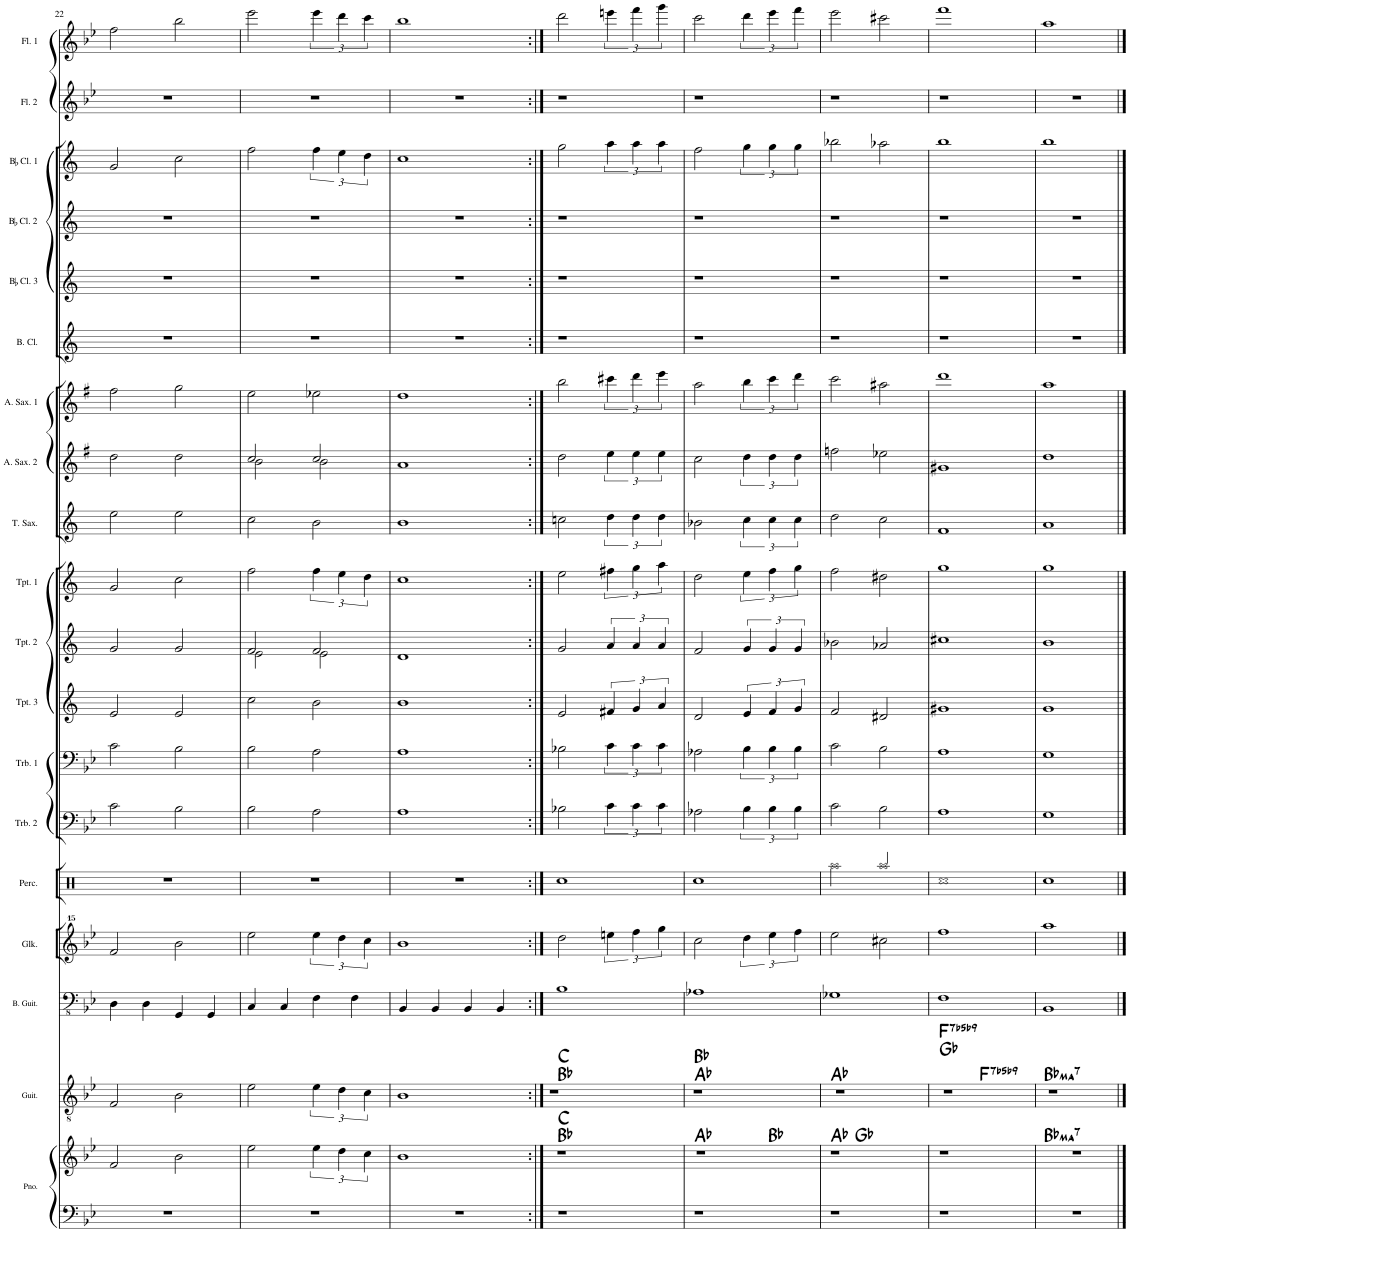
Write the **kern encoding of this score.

**kern	**kern	**harte	**kern	**harte	**kern	**kern	**kern	**kern	**kern	**kern	**kern	**kern	**kern	**kern	**kern	**kern	**kern	**kern	**kern	**kern	**kern
*part19	*part19	*part19	*part18	*part18	*part17	*part16	*part15	*part14	*part13	*part12	*part11	*part10	*part9	*part8	*part7	*part6	*part5	*part4	*part3	*part2	*part1
*staff20	*staff19	*	*staff18	*	*staff17	*staff16	*staff15	*staff14	*staff13	*staff12	*staff11	*staff10	*staff9	*staff8	*staff7	*staff6	*staff5	*staff4	*staff3	*staff2	*staff1
*I"Piano	*	*	*I"Guitar	*	*I"Bass Guitar	*I"Glockenspiel	*I"Percussion	*I"Trombone 2	*I"Trombone 1	*I"BaccidentalFlat Trumpet 3	*I"BaccidentalFlat Trumpet 2	*I"BaccidentalFlat Trumpet 1	*I"Tenor Saxophone	*I"Alto Saxophone 2	*I"Alto Saxophone 1	*I"Bass Clarinet	*I"BaccidentalFlat Clarinet 3	*I"BaccidentalFlat Clarinet 2	*I"BaccidentalFlat Clarinet 1	*I"Flute 2	*I"Flute 1
*I'Pno.	*	*	*I'Guit.	*	*I'B. Guit.	*I'Glk.	*I'Perc.	*I'Trb. 2	*I'Trb. 1	*I'Tpt. 3	*I'Tpt. 2	*I'Tpt. 1	*I'T. Sax.	*I'A. Sax. 2	*I'A. Sax. 1	*I'B. Cl.	*I'BaccidentalFlat Cl. 3	*I'BaccidentalFlat Cl. 2	*I'BaccidentalFlat Cl. 1	*I'Fl. 2	*I'Fl. 1
!!LO:PB:g=z
*clefF4	*clefG2	*	*clefGv2	*	*clefFv4	*clefG^^2	*clefX	*clefF4	*clefF4	*clefG2	*clefG2	*clefG2	*clefG2	*clefG2	*clefG2	*clefG2	*clefG2	*clefG2	*clefG2	*clefG2	*clefG2
*	*	*	*	*	*	*	*	*	*	*Trd1c2	*Trd1c2	*Trd1c2	*Trd8c14	*Trd5c9	*Trd5c9	*Trd8c14	*Trd1c2	*Trd1c2	*Trd1c2	*	*
*k[b-e-]	*k[b-e-]	*	*k[b-e-]	*	*k[b-e-]	*k[b-e-]	*k[]	*k[b-e-]	*k[b-e-]	*k[]	*k[]	*k[]	*k[]	*k[f#]	*k[f#]	*k[]	*k[]	*k[]	*k[]	*k[b-e-]	*k[b-e-]
*M4/4	*M4/4	*	*M4/4	*	*M4/4	*M4/4	*M4/4	*M4/4	*M4/4	*M4/4	*M4/4	*M4/4	*M4/4	*M4/4	*M4/4	*M4/4	*M4/4	*M4/4	*M4/4	*M4/4	*M4/4
=22	=22	=22	=22	=22	=22	=22	=22	=22	=22	=22	=22	=22	=22	=22	=22	=22	=22	=22	=22	=22	=22
1r	2f/	.	2F/	.	4DD\	2fff/	1r	2c\	2c\	2e/	2g/	2g/	2ee\	2dd\	2ff#\	1r	1r	1r	2g/	1r	2ff\
.	.	.	.	.	4DD\	.	.	.	.	.	.	.	.	.	.	.	.	.	.	.	.
.	2b-\	.	2B-\	.	4GGG/	2bbb-\	.	2B-\	2B-\	2e/	2g/	2cc\	2ee\	2dd\	2gg\	.	.	.	2cc\	.	2bb-\
.	.	.	.	.	4GGG/	.	.	.	.	.	.	.	.	.	.	.	.	.	.	.	.
=23	=23	=23	=23	=23	=23	=23	=23	=23	=23	=23	=23	=23	=23	=23	=23	=23	=23	=23	=23	=23	=23
*	*	*	*	*	*	*	*	*	*	*	*^	*	*	*^	*	*	*	*	*	*	*
1r	2ee-\	.	2e-\	.	4CC/	2eeee-\	1r	2B-\	2B-\	2cc\	2f/	2e\	2ff\	2cc\	2cc/	2b\	2ee\	1r	1r	1r	2ff\	1r	2eee-\
.	.	.	.	.	4CC/	.	.	.	.	.	.	.	.	.	.	.	.	.	.	.	.	.	.
.	6ee-\	.	6e-\	.	4FF\	6eeee-\	.	2A\	2A\	2b\	2f/	2e\	6ff\	2b\	2cc/	2b\	2ee-X\	.	.	.	6ff\	.	6eee-\
.	6dd\	.	6d\	.	.	6dddd\	.	.	.	.	.	.	6ee\	.	.	.	.	.	.	.	6ee\	.	6ddd\
.	.	.	.	.	4FF\	.	.	.	.	.	.	.	.	.	.	.	.	.	.	.	.	.	.
.	6cc\	.	6c\	.	.	6cccc\	.	.	.	.	.	.	6dd\	.	.	.	.	.	.	.	6dd\	.	6ccc\
*	*	*	*	*	*	*	*	*	*	*	*v	*v	*	*	*v	*v	*	*	*	*	*	*	*
=24	=24	=24	=24	=24	=24	=24	=24	=24	=24	=24	=24	=24	=24	=24	=24	=24	=24	=24	=24	=24	=24
1r	1b-	.	1B-	.	4BBB-/	1bbb-	1r	1A	1A	1b	1d	1cc	1b	1a	1dd	1r	1r	1r	1cc	1r	1bb-
.	.	.	.	.	4BBB-/	.	.	.	.	.	.	.	.	.	.	.	.	.	.	.	.
.	.	.	.	.	4BBB-/	.	.	.	.	.	.	.	.	.	.	.	.	.	.	.	.
.	.	.	.	.	4BBB-/	.	.	.	.	.	.	.	.	.	.	.	.	.	.	.	.
=25:|!	=25:|!	=25:|!	=25:|!	=25:|!	=25:|!	=25:|!	=25:|!	=25:|!	=25:|!	=25:|!	=25:|!	=25:|!	=25:|!	=25:|!	=25:|!	=25:|!	=25:|!	=25:|!	=25:|!	=25:|!	=25:|!
1r	1r	Bb:maj C:maj	1r	Bb:maj C:maj	1BB-	2dddd\	1Rcc	2B-X\	2B-X\	2e/	2g/	2ee\	2ccn\	2dd\	2bb\	1r	1r	1r	2gg\	1r	2ddd\
.	.	.	.	.	.	6eeeen\	.	6c\	6c\	6f#X/	6a/	6ff#X\	6dd\	6ee\	6ccc#X\	.	.	.	6aa\	.	6eeen\
.	.	.	.	.	.	6ffff\	.	6c\	6c\	6g/	6a/	6gg\	6dd\	6ee\	6ddd\	.	.	.	6aa\	.	6fff\
.	.	.	.	.	.	6gggg\	.	6c\	6c\	6a/	6a/	6aa\	6dd\	6ee\	6eee\	.	.	.	6aa\	.	6ggg\
=26	=26	=26	=26	=26	=26	=26	=26	=26	=26	=26	=26	=26	=26	=26	=26	=26	=26	=26	=26	=26	=26
*	*^	*	*	*	*	*	*	*	*	*	*	*	*	*	*	*	*	*	*	*	*
1r	1r	3%2ryy	Ab:maj	1r	Ab:maj Bb:maj	1AA-X	2cccc\	1Rcc	2A-X\	2A-X\	2d/	2f/	2dd\	2b-X\	2cc\	2aa\	1r	1r	1r	2ff\	1r	2ccc\
.	.	.	.	.	.	.	6dddd\	.	6B-\	6B-\	6e/	6g/	6ee\	6cc\	6dd\	6bb\	.	.	.	6gg\	.	6ddd\
.	.	3ryy	Bb:maj	.	.	.	6eeee-\	.	6B-\	6B-\	6f/	6g/	6ff\	6cc\	6dd\	6ccc\	.	.	.	6gg\	.	6eee-\
.	.	.	.	.	.	.	6ffff\	.	6B-\	6B-\	6g/	6g/	6gg\	6cc\	6dd\	6ddd\	.	.	.	6gg\	.	6fff\
=27	=27	=27	=27	=27	=27	=27	=27	=27	=27	=27	=27	=27	=27	=27	=27	=27	=27	=27	=27	=27	=27	=27
1r	1r	4ryy	Ab:maj	1r	Ab:maj	1GG-X	2eeee-\	2Raa\	2c\	2c\	2f/	2b-X\	2ff\	2dd\	2ffn\	2ccc\	1r	1r	1r	2bb-X\	1r	2eee-\
.	.	2.ryy	Gb:maj	.	.	.	.	.	.	.	.	.	.	.	.	.	.	.	.	.	.	.
.	.	.	.	.	.	.	2cccc#X\	2Raa/	2B-\	2B-\	2d#X/	2a-X/	2dd#X\	2cc\	2ee-X\	2aa#X\	.	.	.	2aa-X\	.	2ccc#X\
=28	=28	=28	=28	=28	=28	=28	=28	=28	=28	=28	=28	=28	=28	=28	=28	=28	=28	=28	=28	=28	=28	=28
!	!	!	!	!	!LO:H:n=1:kt=N.C.	!	!	!	!	!	!	!	!	!	!	!	!	!	!	!	!	!
!	!	!	!	!	!LO:H:n=3:kt=7	!	!	!	!	!	!	!	!	!	!	!	!	!	!	!	!	!
!	!	!	!	!	!LO:H:n=4:kt=N.C.	!	!	!	!	!	!	!	!	!	!	!	!	!	!	!	!	!
*	*v	*v	*	*^	*	*	*	*	*	*	*	*	*	*	*	*	*	*	*	*	*	*
1r	1r	.	1r	4ryy	N Gb:maj F:(3,b5,b7,b9) N	1FF	1ffff	1Rcc	1A	1A	1g#X	1cc#X	1gg	1f	1g#X	1ddd	1r	1r	1r	1bb	1r	1fff
!	!	!	!	!	!LO:H:kt=7	!	!	!	!	!	!	!	!	!	!	!	!	!	!	!	!	!
.	.	.	.	2.ryy	F:(3,b5,b7,b9)	.	.	.	.	.	.	.	.	.	.	.	.	.	.	.	.	.
=29	=29	=29	=29	=29	=29	=29	=29	=29	=29	=29	=29	=29	=29	=29	=29	=29	=29	=29	=29	=29	=29	=29
!	!	!LO:H:kt=Maj7	!	!	!LO:H:kt=Maj7	!	!	!	!	!	!	!	!	!	!	!	!	!	!	!	!	!
*	*	*	*v	*v	*	*	*	*	*	*	*	*	*	*	*	*	*	*	*	*	*	*
1r	1r	Bb:maj7	1r	Bb:maj7	1BBB-	1aaaa	1Rcc	1G	1G	1g	1b	1gg	1a	1dd	1aa	1r	1r	1r	1bb	1r	1aa
==	==	==	==	==	==	==	==	==	==	==	==	==	==	==	==	==	==	==	==	==	==
*-	*-	*-	*-	*-	*-	*-	*-	*-	*-	*-	*-	*-	*-	*-	*-	*-	*-	*-	*-	*-	*-
